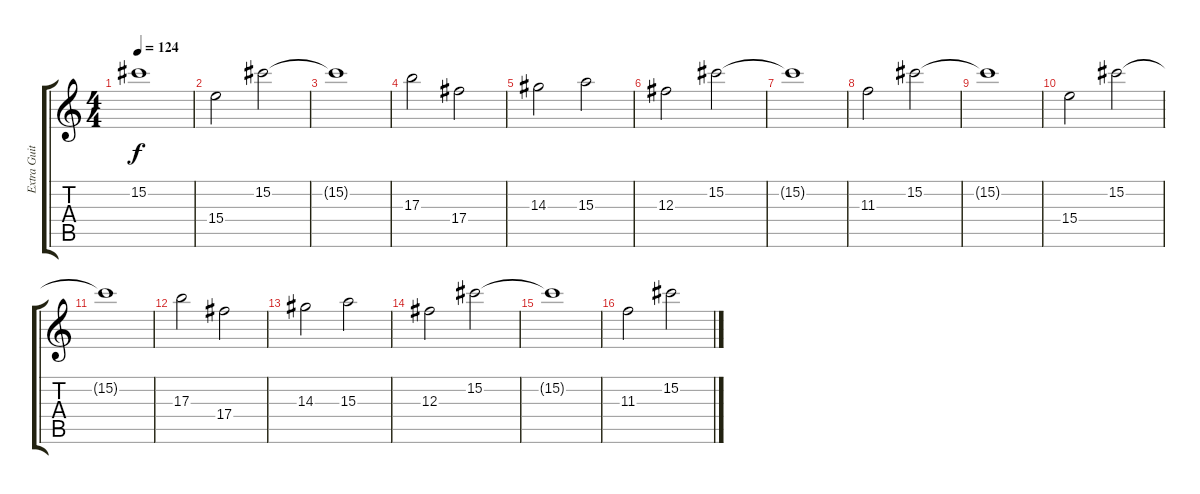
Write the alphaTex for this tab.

\track ("Extra Guitar" "Extra Guit") {instrument distortionguitar}
\staff {score tabs}
\tuning (Eb4 Bb3 Gb3 Db3 Ab2 Eb2) {hide}
\ts (4 4)
\tempo 124
\clef g2
\ks c
15.2{t}.1{dy f} |
15.4.2 15.2.2 |
15.2{t}.1 |
17.3.2 17.4.2 |
14.3.2 15.3.2 |
12.3.2 15.2.2 |
15.2{t}.1 |
11.3.2 15.2.2 |
15.2{t}.1 |
15.4.2 15.2.2 |
15.2{t}.1 |
17.3.2 17.4.2 |
14.3.2 15.3.2 |
12.3.2 15.2.2 |
15.2{t}.1 |
11.3.2 15.2.2
